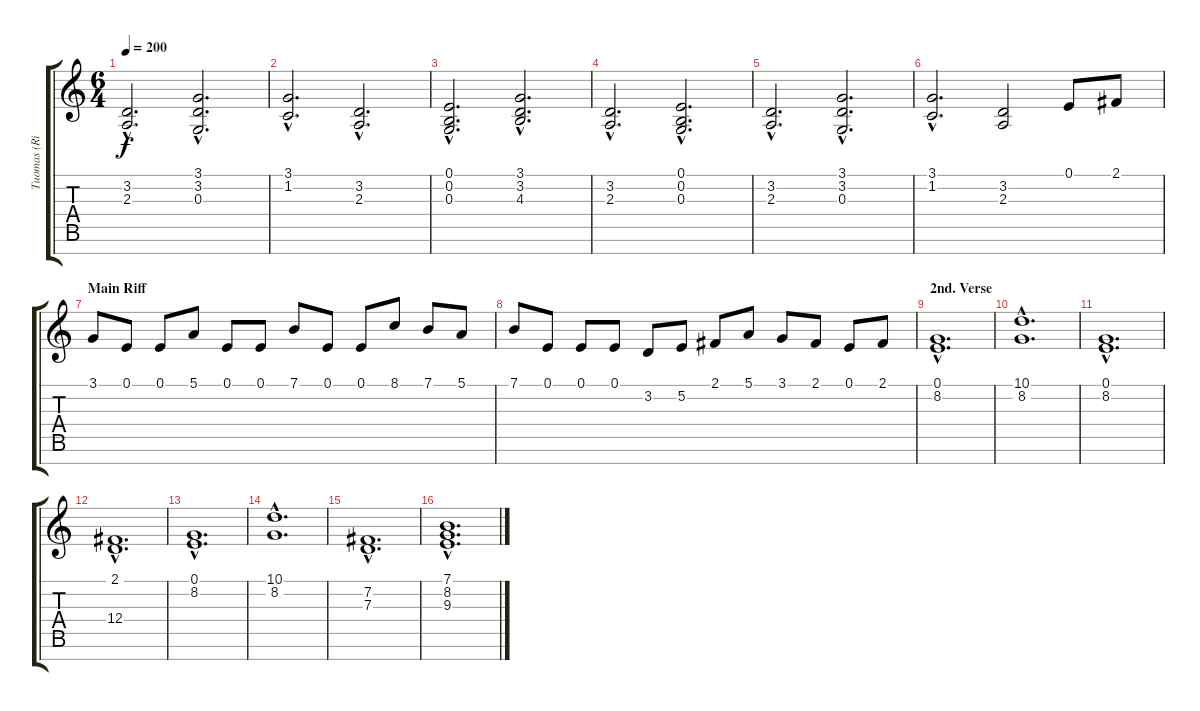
\track ("Tuomas (Right Hand)" "Tuomas (Ri") {instrument pad2warm}
\staff {score tabs}
\tuning (E4 B3 G3 D3 A2 E2 B1) {hide}
\ts (6 4)
\tempo 200
\clef g2
\ks c
(3.2{hac} 2.3{hac}).2{d dy f} (3.1{hac} 3.2{hac} 0.3{hac}).2{d} |
(3.1{hac} 1.2{hac}).2{d} (3.2{hac} 2.3{hac}).2{d} |
(0.1{hac} 0.2{hac} 0.3{hac}).2{d} (3.1{hac} 3.2{hac} 4.3{hac}).2{d} |
(3.2{hac} 2.3{hac}).2{d} (0.1{hac} 0.2{hac} 0.3{hac}).2{d} |
(3.2{hac} 2.3{hac}).2{d} (3.1{hac} 3.2{hac} 0.3{hac}).2{d} |
(3.1{hac} 1.2{hac}).2{d} (3.2 2.3).2 0.1.8{volume 16} 2.1.8 |
\section ("" "Main Riff")
3.1.8 0.1.8 0.1.8 5.1.8 0.1.8 0.1.8 7.1.8 0.1.8 0.1.8 8.1.8 7.1.8 5.1.8 |
7.1.8 0.1.8 0.1.8 0.1.8 3.2.8 5.2.8 2.1.8 5.1.8 3.1.8 2.1.8 0.1.8 2.1.8 |
\section ("" "2nd. Verse")
(0.1{hac} 8.2{hac}).1{d volume 9} |
(10.1{hac} 8.2{hac}).1{d} |
(0.1{hac} 8.2{hac}).1{d} |
(2.1{hac} 12.4{hac}).1{d} |
(0.1{hac} 8.2{hac}).1{d} |
(10.1{hac} 8.2{hac}).1{d} |
(7.2{hac} 7.3{hac}).1{d} |
(7.1{hac} 8.2{hac} 9.3{hac}).1{d}
